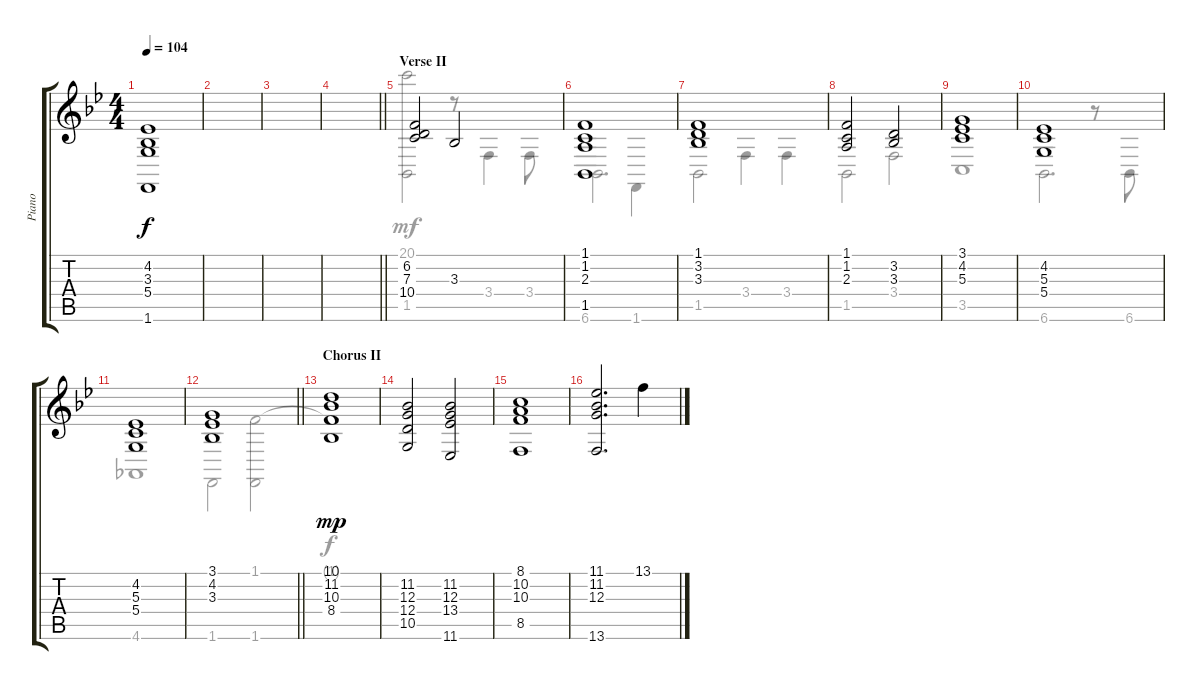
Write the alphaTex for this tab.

\track ("Piano" "Piano") {instrument electricpiano2}
\staff {score tabs}
\tuning (E4 B3 G3 D3 A2 E2) {hide}
\voice
\ts (4 4)
\tempo 104
\clef g2
\ks bb
(4.2{t} 3.3{t} 5.4{t} 1.6{t}).1{dy f} |
|
|
\barLineRight lightlight
|
\section ("" "Verse II")
(6.2 7.3 10.4).2 3.3.2 |
(1.1 1.2 2.3 1.5).1 |
(1.1 3.2 3.3).1 |
(1.1 1.2 2.3).2 (3.2 3.3).2 |
(3.1 4.2 5.3).1 |
(4.2 5.3 5.4).1 |
(4.2 5.3 5.4).1 |
\barLineRight lightlight
(3.1 4.2 3.3).1 |
\section ("" "Chorus II")
(10.1 11.2 10.3 8.4).1{dy mp} |
(11.2 12.3 12.4 10.5).2 (11.2 12.3 13.4 11.6).2 |
(8.1 10.2 10.3 8.5).1 |
(11.1 11.2 12.3 13.6).2{d} 13.1.4
\voice
\clef g2
\ottava regular
\simile none
\ks bb
|
|
|
\barLineRight lightlight
|
(20.1 1.5).2{dy mf} r.8 3.4.4 3.4.8 |
6.6.2{d} 1.6.4 |
1.5.2 3.4.4 3.4.4 |
1.5.2 3.4.2 |
3.5.1 |
6.6.2{d} r.8 6.6.8 |
4.6.1 |
\barLineRight lightlight
1.6.2 (1.1 1.6).2 |
1.1{t}.1{dy f} |
|
|
